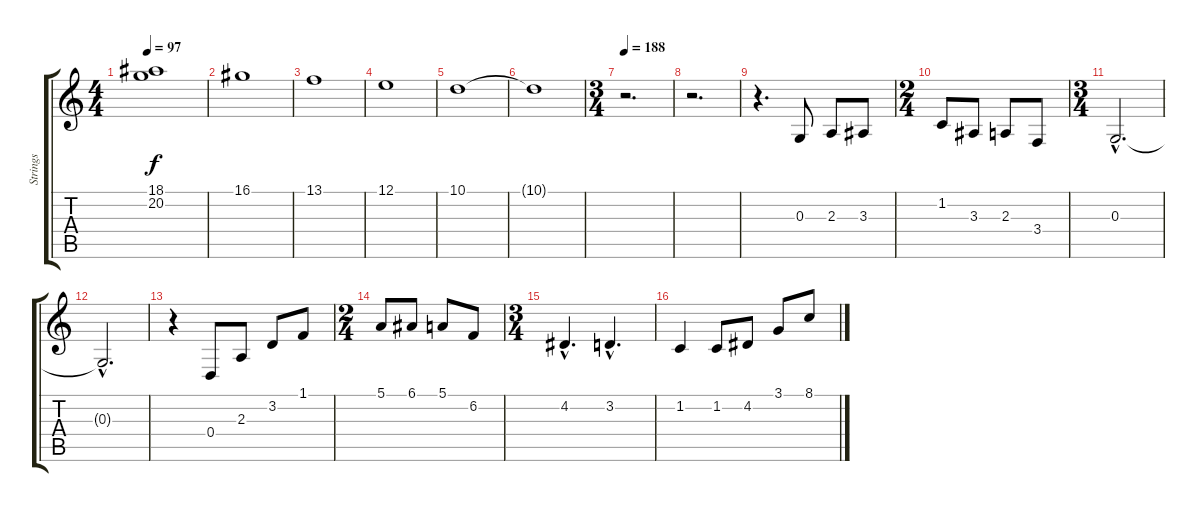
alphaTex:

\track ("Strings" "Strings") {instrument stringensemble2}
\staff {score tabs}
\tuning (E4 B3 G3 D3 A2 E2) {hide}
\ts (4 4)
\tempo 97
\clef g2
\ks c
(18.1 20.2).1{dy f} |
16.1.1 |
13.1.1 |
12.1.1 |
10.1.1 |
10.1{t}.1 |
\ts (3 4)
\tempo 188
r.2{d} |
r.2{d} |
r.4{d} 0.3.8{volume 12} 2.3.8 3.3.8 |
\ts (2 4)
1.2.8 3.3.8 2.3.8 3.4.8 |
\ts (3 4)
0.3{hac}.2{d} |
0.3{hac t}.2{d} |
r.4 0.4.8 2.3.8 3.2.8 1.1.8 |
\ts (2 4)
5.1.8 6.1.8 5.1.8 6.2.8 |
\ts (3 4)
4.2{hac}.4{d} 3.2{hac}.4{d} |
1.2.4 1.2.8 4.2.8 3.1.8 8.1.8
